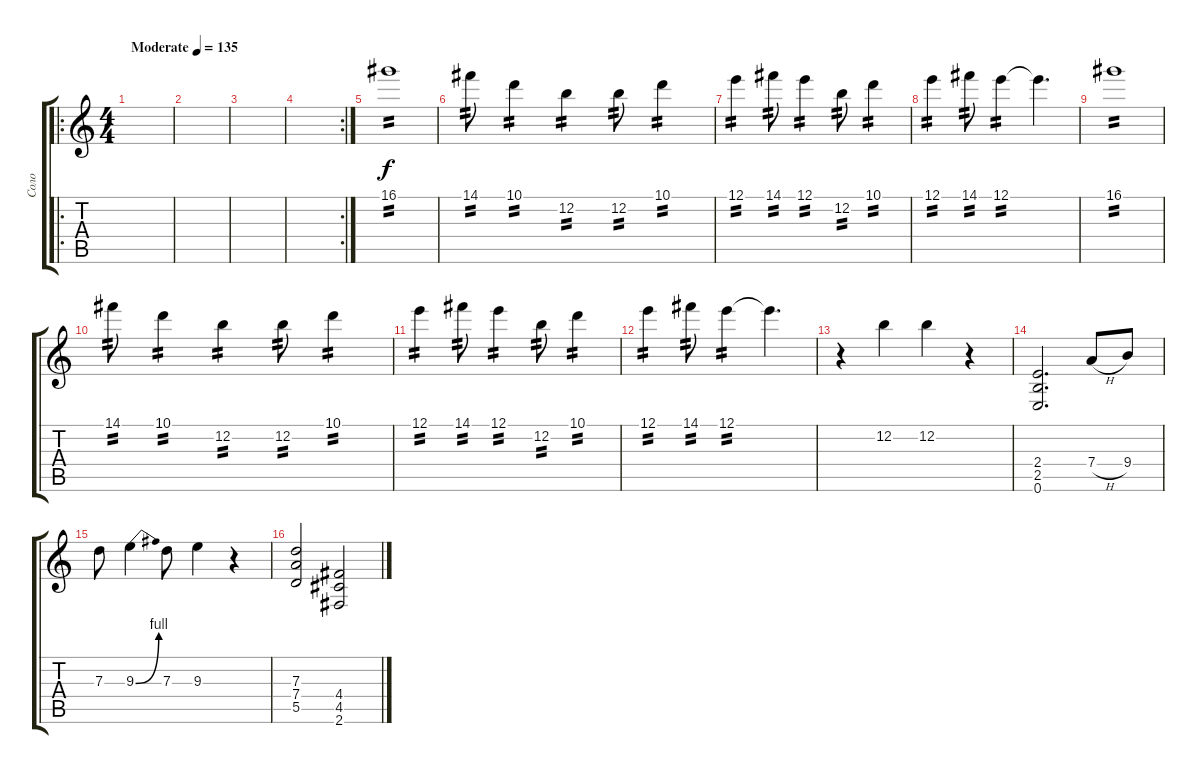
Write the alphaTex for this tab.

\track ("Соло" "Соло") {instrument acousticguitarsteel}
\staff {score tabs}
\tuning (E4 B3 G3 D3 A2 E2) {hide}
\ro
\ts (4 4)
\tempo (135 "Moderate")
\clef g2
\ks c
|
|
|
\rc 2
|
16.1.1{tp 2} |
14.1.8{tp 2} 10.1.4{tp 2} 12.2.4{tp 2} 12.2.8{tp 2} 10.1.4{tp 2} |
12.1.4{tp 2} 14.1.8{tp 2} 12.1.4{tp 2} 12.2.8{tp 2} 10.1.4{tp 2} |
12.1.4{tp 2} 14.1.8{tp 2} 12.1.4{tp 2} 12.1{t}.4{d} |
16.1.1{tp 2} |
14.1.8{tp 2} 10.1.4{tp 2} 12.2.4{tp 2} 12.2.8{tp 2} 10.1.4{tp 2} |
12.1.4{tp 2} 14.1.8{tp 2} 12.1.4{tp 2} 12.2.8{tp 2} 10.1.4{tp 2} |
12.1.4{tp 2} 14.1.8{tp 2} 12.1.4{tp 2} 12.1{t}.4{d} |
r.4{volume 12} 12.2.4 12.2.4 r.4 |
(2.4 2.5 0.6).2{d volume 16} 7.4{h}.8 9.4.8 |
7.3.8 9.3{be (bend 0 0 60 4)}.4 7.3.8 9.3.4 r.4 |
(7.3 7.4 5.5).2 (4.4 4.5 2.6).2
